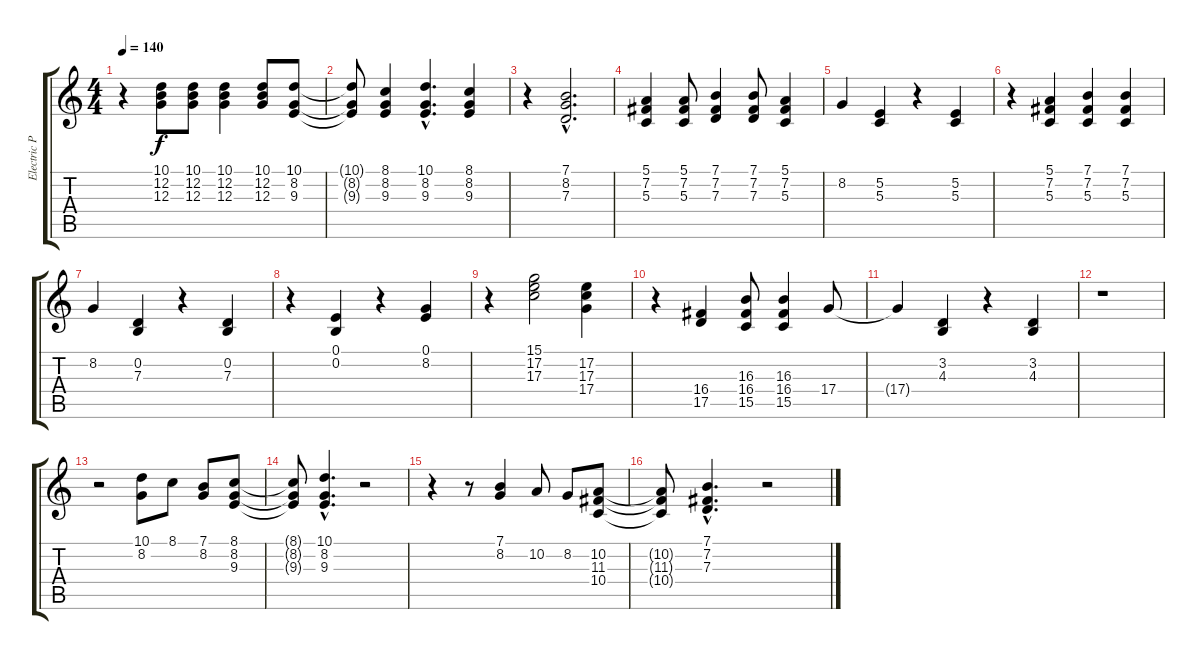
\track ("Electric Piano1" "Electric P") {instrument electricpiano1}
\staff {score tabs}
\tuning (E4 B3 G3 D3 A2 E2) {hide}
\ts (4 4)
\tempo 140
\clef g2
\ks c
r.4{dy f} (10.1 12.2 12.3).8 (10.1 12.2 12.3).8 (10.1 12.2 12.3).4 (10.1 12.2 12.3).8 (10.1 8.2 9.3).8 |
(10.1{t} 8.2{t} 9.3{t}).8 (8.1 8.2 9.3).4 (10.1{hac} 8.2{hac} 9.3{hac}).4{d} (8.1 8.2 9.3).4 |
r.4 (7.1{hac} 8.2{hac} 7.3{hac}).2{d} |
(5.1 7.2 5.3).4 (5.1 7.2 5.3).8 (7.1 7.2 7.3).4 (7.1 7.2 7.3).8 (5.1 7.2 5.3).4 |
8.2.4 (5.2 5.3).4 r.4 (5.2 5.3).4 |
r.4 (5.1 7.2 5.3).4 (7.1 7.2 5.3).4 (7.1 7.2 5.3).4 |
8.2.4 (0.2 7.3).4 r.4 (0.2 7.3).4 |
r.4 (0.1 0.2).4 r.4 (0.1 8.2).4 |
r.4 (15.1 17.2 17.3).2 (17.2 17.3 17.4).4 |
r.4 (16.4 17.5).4 (16.3 16.4 15.5).8 (16.3 16.4 15.5).4 17.4.8 |
17.4{t}.4 (3.2 4.3).4 r.4 (3.2 4.3).4 |
r.1 |
r.2 (10.1 8.2).8 8.1.8 (7.1 8.2).8 (8.1 8.2 9.3).8 |
(8.1{t} 8.2{t} 9.3{t}).8 (10.1{hac} 8.2{hac} 9.3{hac}).4{d} r.2 |
r.4 r.8 (7.1 8.2).4 10.2.8 8.2.8 (10.2 11.3 10.4).8 |
(10.2{t} 11.3{t} 10.4{t}).8 (7.1{hac} 7.2{hac} 7.3{hac}).4{d} r.2
